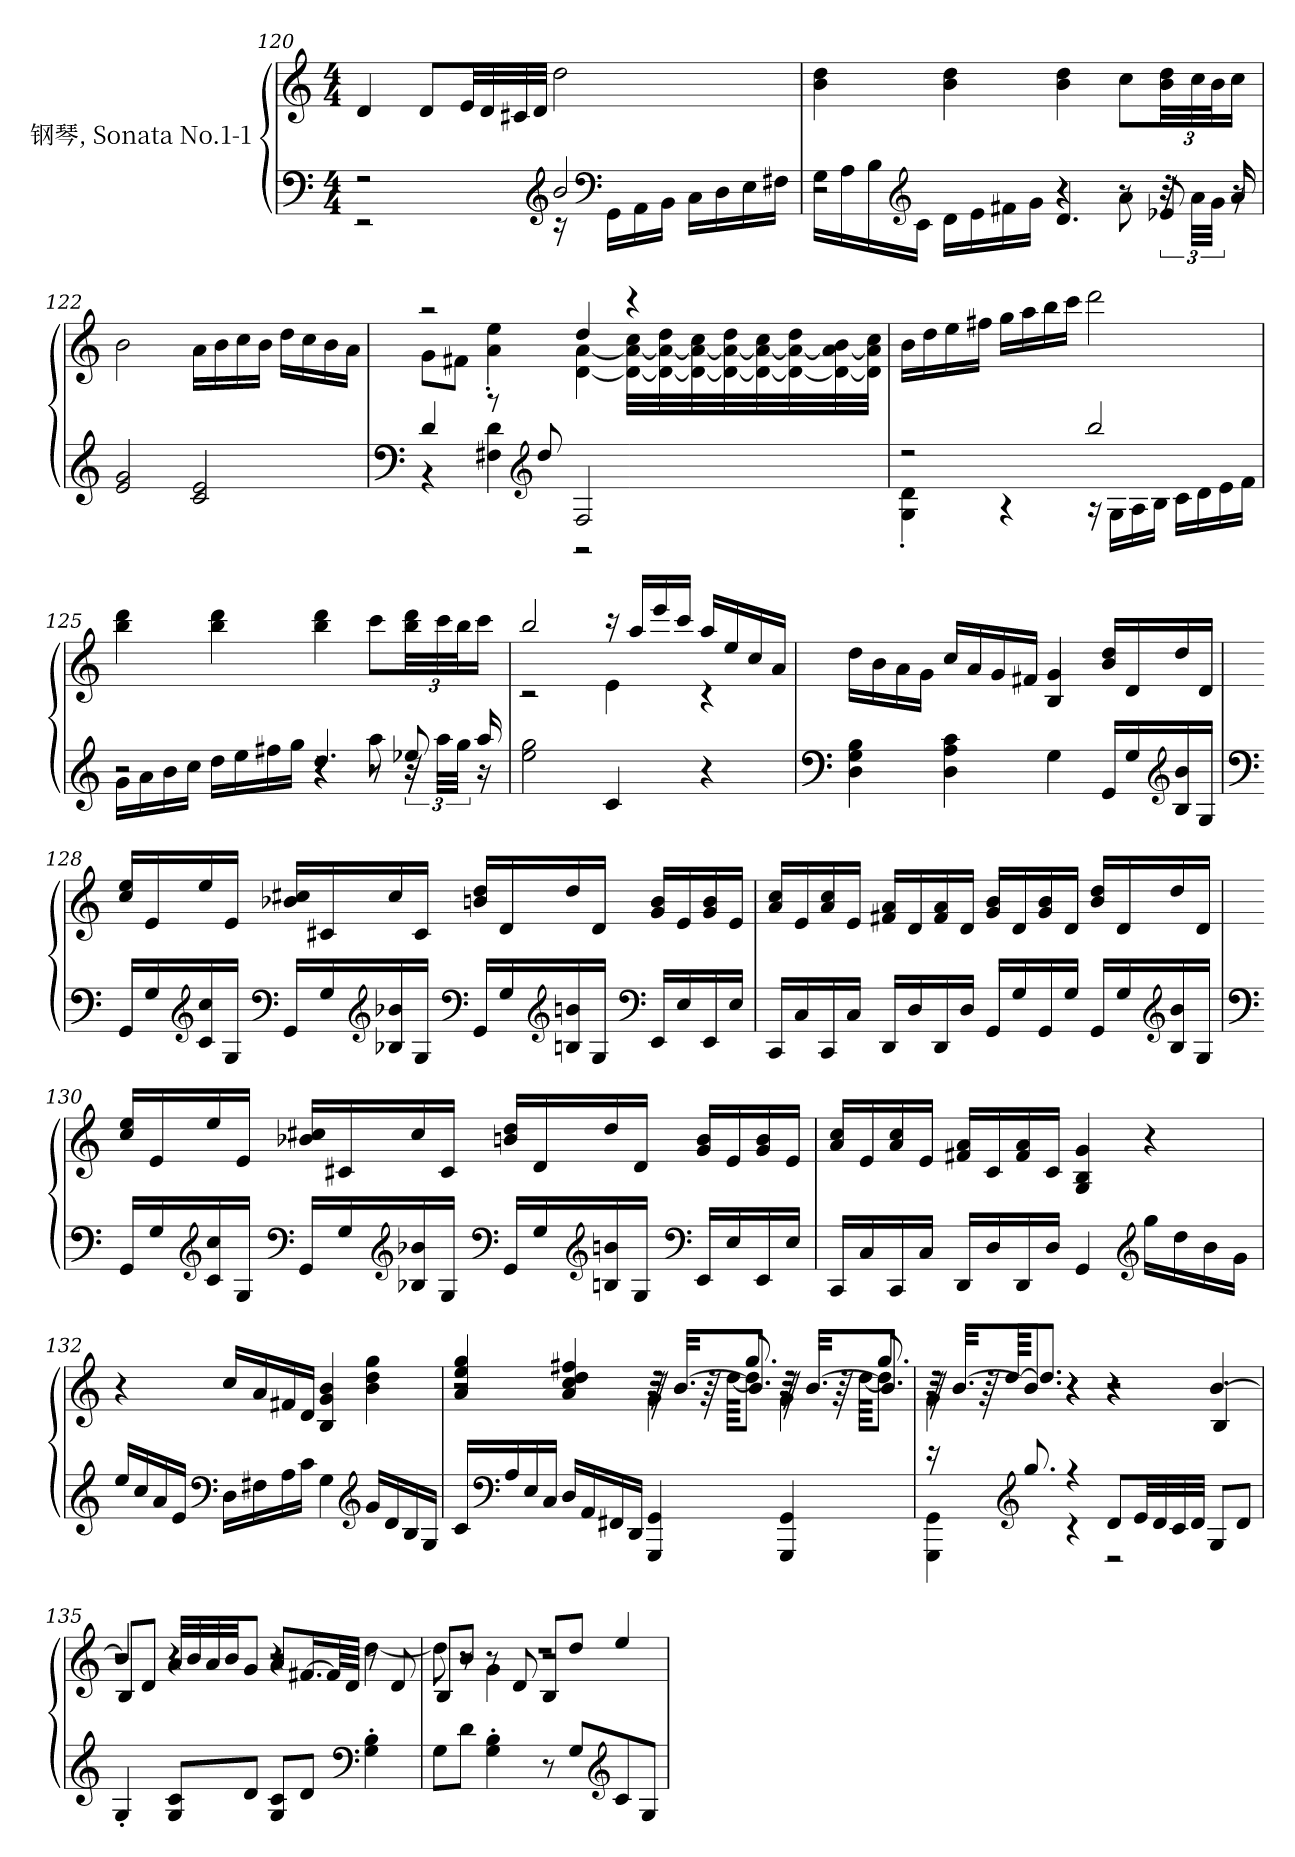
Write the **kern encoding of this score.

**kern	**kern
*part1	*part1
*staff2	*staff1
*I"钢琴, Sonata No.1-1	*
*clefF4	*clefG2
*k[]	*k[]
*M4/4	*M4/4
=120	=120
*^	*
2r	2r	4d/
*	*	*MM135
.	.	8d/L
.	.	32e/LL
.	.	32d/
.	.	32c#X/
.	.	32d/JJJ
*clefG2	*	*
2b/	16r	2dd\
*clefF4	*	*
.	16GG\LL	.
.	16AA\	.
.	16BB\JJ	.
.	16C\LL	.
.	16D\	.
.	16E\	.
.	16F#X\JJ	.
!!LO:LB:g=z
=121	=121	=121
*	*^	*
2r	16G\LL	2r	4b\ 4dd\
.	16A\	.	.
.	16B\	.	.
*clefG2	*	*	*
.	16c\JJ	.	.
.	16d\LL	.	4b\ 4dd\
.	16e\	.	.
.	16f#X\	.	.
.	16g\JJ	.	.
4.d/	4r	4r	4b\ 4dd\
.	8a\	8r	8cc\L
*	*	*	*Xbrackettup
16r	48r	8e-X/	48b\ 48dd\LL
.	48a\LLL	.	48cc\
.	48g\JJJ	.	48b\J
16a/	16r	.	16cc\JJ
*v	*v	*v	*
=122	=122
2e/ 2g/	2b\
2c/ 2e/	16a\LL
.	16b\
.	16cc\
.	16b\JJ
.	16dd\LL
.	16cc\
.	16b\
.	16a\JJ
!!LO:LB:g=z
=123	=123
*clefF4	*
*^	*^
4d/	4r	2r	8g\L
.	.	.	8f#X\J
8r	4F#X\ 4d\	.	4a\' 4ee\'
*clefG2	*	*	*
8dd/	.	.	.
2F#/	2r	4dd/	[4d\ [4a\
.	.	4r	32d\_ 32a\_ 32cc\LLL
.	.	.	32d\_ 32a\_ 32dd\
.	.	.	32d\_ 32a\_ 32cc\
.	.	.	32d\_ 32a\_ 32dd\
.	.	.	32d\_ 32a\_ 32cc\
.	.	.	32d\_ 32a\_ 32dd\
.	.	.	32d\_ 32a\_ 32b\
.	.	.	32d\] 32a\] 32cc\JJJ
*	*	*v	*v
=124	=124	=124
2r	4G\' 4d\'	16b\LL
.	.	16dd\
.	.	16ee\
.	.	16ff#X\JJ
.	4r	16gg\LL
.	.	16aa\
.	.	16bb\
.	.	16ccc\JJ
2bb/	16r	2ddd\
.	16G\LL	.
.	16A\	.
.	16B\JJ	.
.	16c\LL	.
.	16d\	.
.	16e\	.
.	16f\JJ	.
!!LO:LB:g=z
=125	=125	=125
*	*^	*
2r	16g\LL	2r	4bb\ 4ddd\
.	16a\	.	.
.	16b\	.	.
.	16cc\JJ	.	.
.	16dd\LL	.	4bb\ 4ddd\
.	16ee\	.	.
.	16ff#X\	.	.
.	16gg\JJ	.	.
4.dd/	4r	4r	4bb\ 4ddd\
.	8aa\	8r	8ccc\L
16r	48r	8ee-X/	48bb\ 48ddd\LL
.	48aa\LLL	.	48ccc\
.	48gg\JJJ	.	48bb\J
16aa/	16r	.	16ccc\JJ
*v	*v	*v	*
=126	=126
*	*^
2ee\ 2gg\	2bb/	2r
4c/	16r	4e\
.	16aa/LL	.
.	16eee/	.
.	16ccc/JJ	.
4r	16aa/LL	4r
.	16ee/	.
.	16cc/	.
.	16a/JJ	.
*	*v	*v
=127	=127
*clefF4	*
4D\ 4G\ 4B\	16dd\LL
.	16b\
.	16a\
.	16g\JJ
4D\ 4A\ 4c\	16cc/LL
.	16a/
.	16g/
.	16f#X/JJ
4G\	4B/ 4g/
*	*MM141
16GG/LL	16b/ 16dd/LL
16G/	16d/
*clefG2	*
16B/ 16b/	16dd/
16G/JJ	16d/JJ
!!LO:PB:g=z
=128	=128
*clefF4	*
16GG/LL	16cc/ 16ee/LL
16G/	16e/
*clefG2	*
16c/ 16cc/	16ee/
16G/JJ	16e/JJ
*clefF4	*
16GG/LL	16b-X/ 16cc#X/LL
16G/	16c#X/
*clefG2	*
16B-X/ 16b-X/	16cc#/
16G/JJ	16c#/JJ
*clefF4	*
16GG/LL	16bn/ 16dd/LL
16G/	16d/
*clefG2	*
16Bn/ 16bn/	16dd/
16G/JJ	16d/JJ
*clefF4	*
16EE/LL	16g/ 16b/LL
16E/	16e/
16EE/	16g/ 16b/
16E/JJ	16e/JJ
!!LO:LB:g=z
=129	=129
16CC/LL	16a/ 16cc/LL
16C/	16e/
16CC/	16a/ 16cc/
16C/JJ	16e/JJ
16DD/LL	16f#X/ 16a/LL
16D/	16d/
16DD/	16f#/ 16a/
16D/JJ	16d/JJ
16GG/LL	16g/ 16b/LL
16G/	16d/
16GG/	16g/ 16b/
16G/JJ	16d/JJ
16GG/LL	16b/ 16dd/LL
16G/	16d/
*clefG2	*
16B/ 16b/	16dd/
16G/JJ	16d/JJ
!!LO:LB:g=z
=130	=130
*clefF4	*
16GG/LL	16cc/ 16ee/LL
16G/	16e/
*clefG2	*
16c/ 16cc/	16ee/
16G/JJ	16e/JJ
*clefF4	*
16GG/LL	16b-X/ 16cc#X/LL
16G/	16c#X/
*clefG2	*
16B-X/ 16b-X/	16cc#/
16G/JJ	16c#/JJ
*clefF4	*
16GG/LL	16bn/ 16dd/LL
16G/	16d/
*clefG2	*
16Bn/ 16bn/	16dd/
16G/JJ	16d/JJ
*clefF4	*
16EE/LL	16g/ 16b/LL
16E/	16e/
16EE/	16g/ 16b/
16E/JJ	16e/JJ
=131	=131
16CC/LL	16a/ 16cc/LL
16C/	16e/
16CC/	16a/ 16cc/
16C/JJ	16e/JJ
16DD/LL	16f#X/ 16a/LL
16D/	16c/
16DD/	16f#/ 16a/
16D/JJ	16c/JJ
4GG/	4G/ 4B/ 4g/
*clefG2	*
16gg\LL	4r
16dd\	.
16b\	.
16g\JJ	.
!!LO:LB:g=z
=132	=132
16ee/LL	4r
16cc/	.
16a/	.
16e/JJ	.
*clefF4	*
16D\LL	16cc/LL
16F#X\	16a/
16A\	16f#X/
16c\JJ	16d/JJ
4G\	4B/ 4g/ 4b/
*clefG2	*
16g/LL	4b\ 4dd\ 4gg\
16d/	.
16B/	.
16G/JJ	.
=133	=133
*	*^
*	*	*^
*	*	*	*^
16c/LL	4a/ 4ee/ 4gg/	2r	2r	2r
*clefF4	*	*	*	*
16A/	.	.	.	.
16E/	.	.	.	.
16C/JJ	.	.	.	.
16D/LL	4a/ 4cc/ 4dd/ 4ff#X/	.	.	.
16AA/	.	.	.	.
16FF#X/	.	.	.	.
16DD/JJ	.	.	.	.
*	*MM126	*	*	*
4GGG/ 4GG/	16r	32r	64r	4g\
.	.	.	[32.b/KKL	.
.	.	64r	.	.
.	.	[64dd\KKKL	.	.
.	8.gg/	8.dd\J]	8.b/J]	.
4GGG/ 4GG/	16r	32r	64r	4g\
.	.	.	[32.b/KKL	.
.	.	64r	.	.
.	.	[64dd\KKKL	.	.
.	8.gg/	8.dd\J]	8.b/J]	.
*	*	*	*v	*v
!!LO:LB:g=z
=134	=134	=134	=134
*^	*	*	*
16r	4GGG\ 4GG\	64r	4g\	32r
.	.	[32.b/KKL	.	.
.	.	.	.	64r
.	.	.	.	[64dd/KKKL
*clefG2	*	*	*	*
8.gg/	.	8.b/J]	.	8.dd/J]
*	*	*MM94	*	*
4r	4r	4r	4r	4r
8d/L	2r	4r	2r	4r
32e/LL	.	.	.	.
32d/	.	.	.	.
32c/	.	.	.	.
32d/JJJ	.	.	.	.
*	*	*MM137	*	*
8G/L	.	[4b/	.	4B'/
8d/J	.	.	.	.
*v	*v	*	*	*
=135	=135	=135	=135
4G'/	4b/]	2r	8B/L
.	.	.	8d/J
*	*MM139	*	*
8G/ 8c/L	4r	.	32a/LLL
.	.	.	32b/
.	.	.	32a/
.	.	.	32b/JJ
8d/J	.	.	8g/J
8G/ 8c/L	2r	4r	8a/L
8d/J	.	.	[16.f#X/L
.	.	.	64f#/LL]
.	.	.	64d/JJJJ
*clefF4	*	*	*
4G\' 4B\'	.	[4dd\	8r
.	.	.	8d/
=136	=136	=136	=136
8G\L	1r	8dd\]	8B/L
8d\J	.	8r	8b/J
4G\' 4B\'	.	4g\	8r
.	.	.	8d/
8r	.	2r	8B/L
8G/L	.	.	8dd/J
*clefG2	*	*	*
8c/	.	.	4ee/
8G/J	.	.	.
*	*v	*v	*v
=	=
*-	*-
